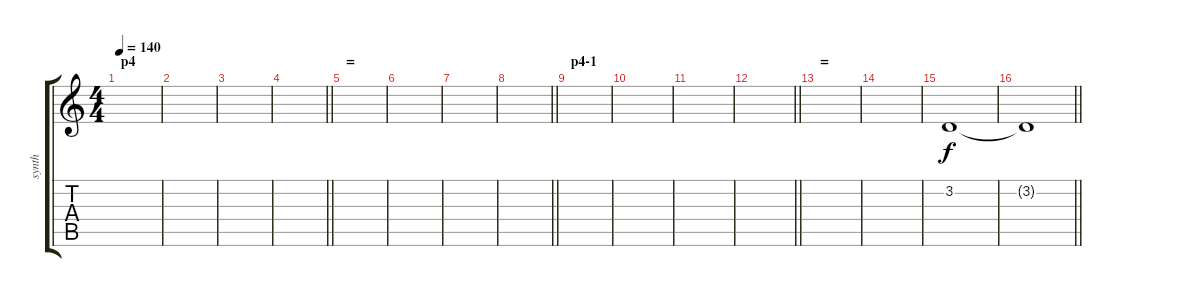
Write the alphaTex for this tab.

\track ("synth" "synth") {instrument pad1newage}
\staff {score tabs}
\tuning (E4 B3 G3 D3 A2 E2) {hide}
\ts (4 4)
\section ("" "p4")
\tempo 140
\clef g2
\ks c
|
|
|
\barLineRight lightlight
|
\section ("" "=")
|
|
|
\barLineRight lightlight
|
\section ("" "p4-1")
|
|
|
\barLineRight lightlight
|
\section ("" "=")
|
|
3.2.1 |
\barLineRight lightlight
3.2{t}.1
